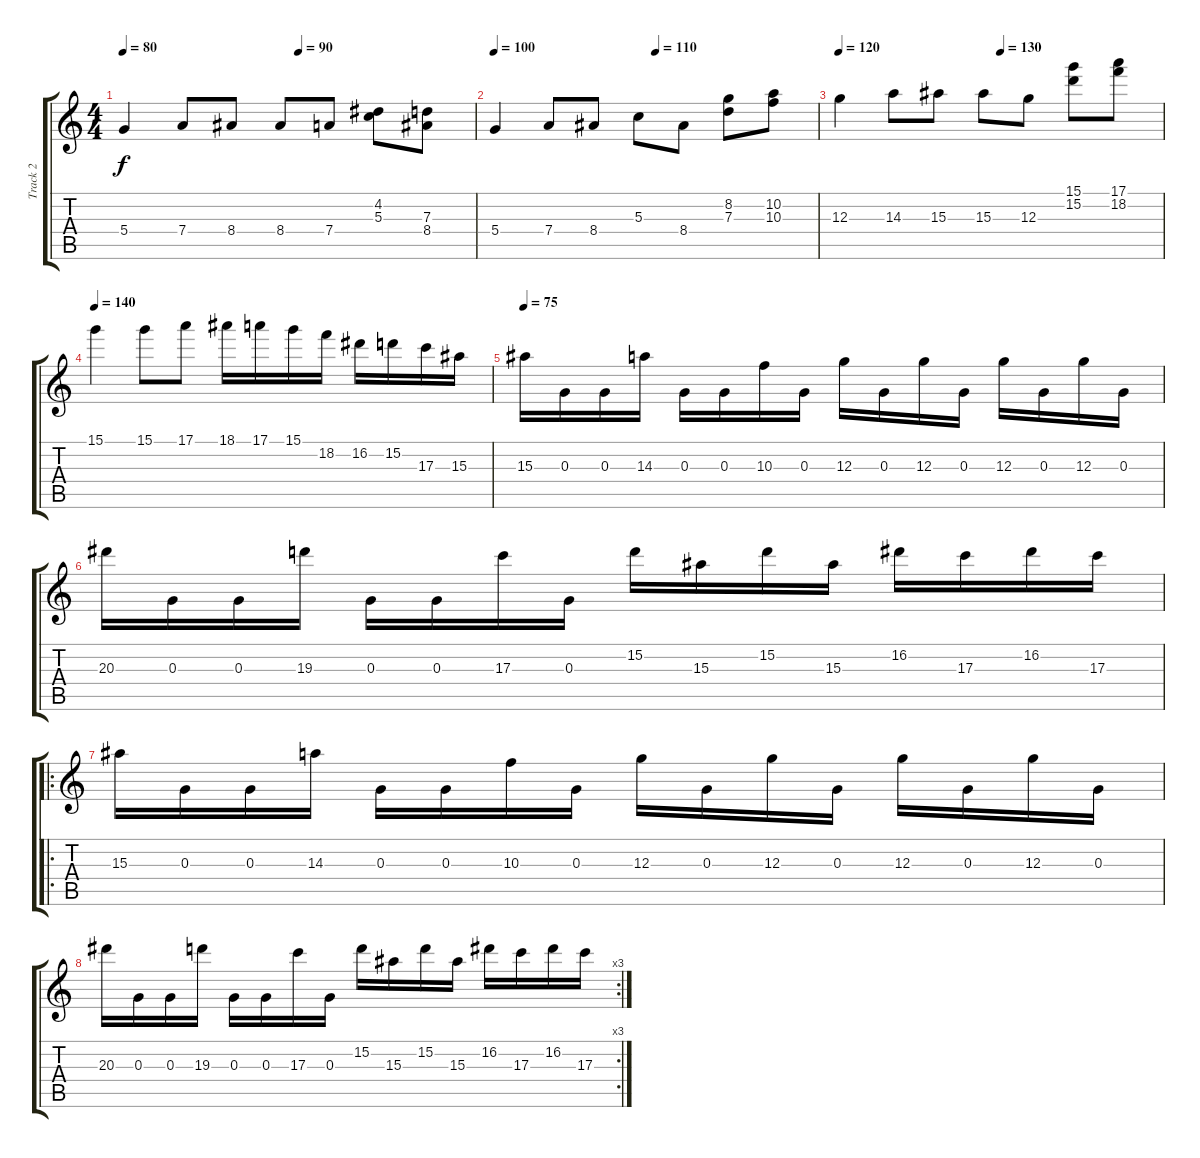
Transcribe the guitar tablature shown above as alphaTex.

\track ("Track 2" "Track 2") {instrument distortionguitar}
\staff {score tabs}
\tuning (E4 B3 G3 D3 A2 E2) {hide}
\ts (4 4)
\tempo 80
\tempo (90 0.5)
\clef g2
\ks c
5.4.4{dy f} 7.4.8 8.4.8 8.4.8 7.4.8 (4.2 5.3).8 (7.3 8.4).8 |
\tempo 100
\tempo (110 0.5)
5.4.4 7.4.8 8.4.8 5.3.8 8.4.8 (8.2 7.3).8 (10.2 10.3).8 |
\tempo 120
\tempo (130 0.5)
12.3.4 14.3.8 15.3.8 15.3.8 12.3.8 (15.1 15.2).8 (17.1 18.2).8 |
\tempo 140
15.1.4 15.1.8 17.1.8 18.1.16 17.1.16 15.1.16 18.2.16 16.2.16 15.2.16 17.3.16 15.3.16 |
\tempo 75
15.3.16 0.3.16 0.3.16 14.3.16 0.3.16 0.3.16 10.3.16 0.3.16 12.3.16 0.3.16 12.3.16 0.3.16 12.3.16 0.3.16 12.3.16 0.3.16 |
20.3.16 0.3.16 0.3.16 19.3.16 0.3.16 0.3.16 17.3.16 0.3.16 15.2.16 15.3.16 15.2.16 15.3.16 16.2.16 17.3.16 16.2.16 17.3.16 |
\ro
15.3.16 0.3.16 0.3.16 14.3.16 0.3.16 0.3.16 10.3.16 0.3.16 12.3.16 0.3.16 12.3.16 0.3.16 12.3.16 0.3.16 12.3.16 0.3.16 |
\rc 3
20.3.16 0.3.16 0.3.16 19.3.16 0.3.16 0.3.16 17.3.16 0.3.16 15.2.16 15.3.16 15.2.16 15.3.16 16.2.16 17.3.16 16.2.16 17.3.16
